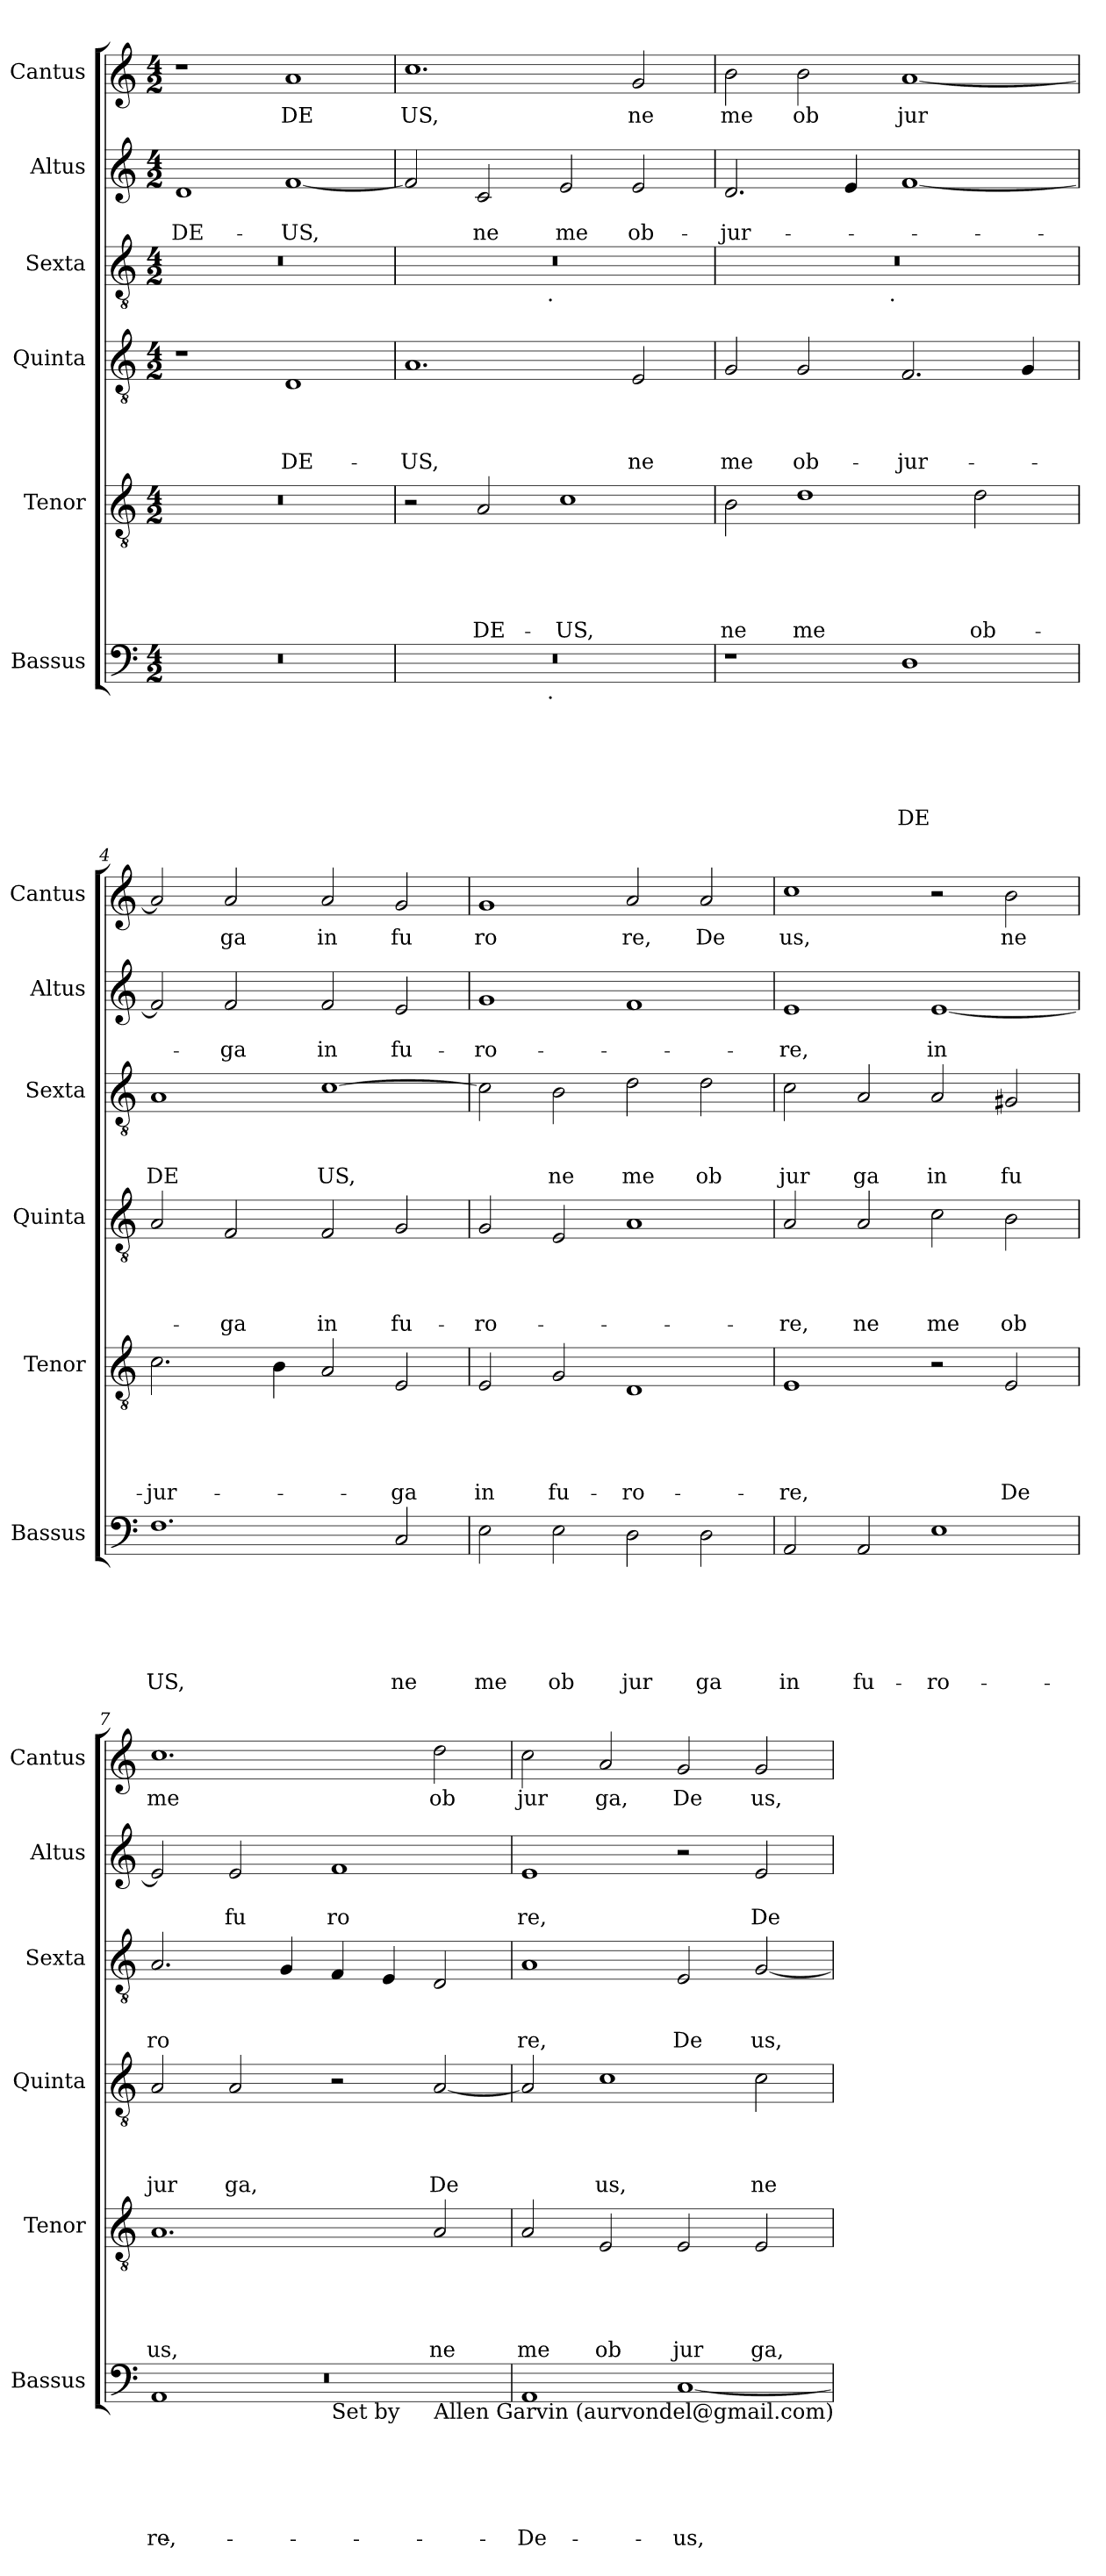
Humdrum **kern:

**kern	**text	**text	**text	**text	**text	**text	**kern	**text	**text	**text	**text	**text	**kern	**text	**text	**text	**text	**kern	**text	**text	**text	**kern	**text	**text	**kern	**text
*part6	*part6	*part6	*part6	*part6	*part6	*part6	*part5	*part5	*part5	*part5	*part5	*part5	*part4	*part4	*part4	*part4	*part4	*part3	*part3	*part3	*part3	*part2	*part2	*part2	*part1	*part1
*staff6	*staff6	*staff6	*staff6	*staff6	*staff6	*staff6	*staff5	*staff5	*staff5	*staff5	*staff5	*staff5	*staff4	*staff4	*staff4	*staff4	*staff4	*staff3	*staff3	*staff3	*staff3	*staff2	*staff2	*staff2	*staff1	*staff1
*I"Bassus	*	*	*	*	*	*	*I"Tenor	*	*	*	*	*	*I"Quinta	*	*	*	*	*I"Sexta	*	*	*	*I"Altus	*	*	*I"Cantus	*
*I'Bassus	*	*	*	*	*	*	*I'Tenor	*	*	*	*	*	*I'Quinta	*	*	*	*	*I'Sexta	*	*	*	*I'Altus	*	*	*I'Cantus	*
*clefF4	*	*	*	*	*	*	*clefGv2	*	*	*	*	*	*clefGv2	*	*	*	*	*clefGv2	*	*	*	*clefG2	*	*	*clefG2	*
*k[]	*	*	*	*	*	*	*k[]	*	*	*	*	*	*k[]	*	*	*	*	*k[]	*	*	*	*k[]	*	*	*k[]	*
*C:	*	*	*	*	*	*	*C:	*	*	*	*	*	*C:	*	*	*	*	*C:	*	*	*	*C:	*	*	*C:	*
*M4/2	*	*	*	*	*	*	*M4/2	*	*	*	*	*	*M4/2	*	*	*	*	*M4/2	*	*	*	*M4/2	*	*	*M4/2	*
=1	=1	=1	=1	=1	=1	=1	=1	=1	=1	=1	=1	=1	=1	=1	=1	=1	=1	=1	=1	=1	=1	=1	=1	=1	=1	=1
!	!	!	!	!	!	!	!	!	!	!	!	!	!	!	!	!	!	!	!	!	!	!	!	!LO:LY:b	!	!
0r	.	.	.	.	.	.	0r	.	.	.	.	.	1r	.	.	.	.	0r	.	.	.	1d	.	DE-	1r	.
!	!	!	!	!	!	!	!	!	!	!	!	!	!	!	!	!	!LO:LY:b	!	!	!	!	!	!	!LO:LY:b	!	!LO:LY:b
.	.	.	.	.	.	.	.	.	.	.	.	.	1D	.	.	.	DE-	.	.	.	.	[<1f	.	-US,	1a	DE
=2	=2	=2	=2	=2	=2	=2	=2	=2	=2	=2	=2	=2	=2	=2	=2	=2	=2	=2	=2	=2	=2	=2	=2	=2	=2	=2
!	!	!	!	!	!	!	!	!	!	!	!	!	!	!	!	!	!LO:LY:b	!	!	!	!	!	!	!	!	!LO:LY:b
*^	*	*	*	*	*	*	*	*	*	*	*	*	*	*	*	*	*	*^	*	*	*	*	*	*	*	*
0r	2ryy	.	.	.	.	.	.	2r	.	.	.	.	.	1.A	.	.	.	-US,	0r	2ryy	.	.	.	2f/]	.	.	1.cc	US,
!	!	!	!	!	!	!	!	!	!	!	!	!	!LO:LY:b	!	!	!	!	!	!	!	!	!	!	!	!	!LO:LY:b	!	!
.	4...ryy	.	.	.	.	.	.	2A/	.	.	.	.	DE-	.	.	.	.	.	.	4...ryy	.	.	.	2c/	.	ne	.	.
!	!	!	!	!	!	!	!	!	!	!	!	!	!	!	!	!	!	!	!	!LO:TX:b:t=.	!	!	!	!	!	!	!	!
!	!LO:TX:b:t=.	!	!	!	!	!	!	!	!	!	!	!	!	!	!	!	!	!	!	!	!	!	!	!	!	!	!	!
.	1ryy	.	.	.	.	.	.	.	.	.	.	.	.	.	.	.	.	.	.	1ryy	.	.	.	.	.	.	.	.
!	!	!	!	!	!	!	!	!	!	!	!	!	!LO:LY:b	!	!	!	!	!	!	!	!	!	!	!	!	!LO:LY:b	!	!
.	.	.	.	.	.	.	.	1c	.	.	.	.	-US,	.	.	.	.	.	.	.	.	.	.	2e/	.	me	.	.
!	!	!	!	!	!	!	!	!	!	!	!	!	!	!	!	!	!	!LO:LY:b	!	!	!	!	!	!	!	!LO:LY:b	!	!LO:LY:b
.	.	.	.	.	.	.	.	.	.	.	.	.	.	2E/	.	.	.	ne	.	.	.	.	.	2e/	.	ob-	2g/	ne
.	32ryy	.	.	.	.	.	.	.	.	.	.	.	.	.	.	.	.	.	.	32ryy	.	.	.	.	.	.	.	.
=3	=3	=3	=3	=3	=3	=3	=3	=3	=3	=3	=3	=3	=3	=3	=3	=3	=3	=3	=3	=3	=3	=3	=3	=3	=3	=3	=3	=3
!	!	!	!	!	!	!	!	!	!	!	!	!	!LO:LY:b	!	!	!	!	!LO:LY:b	!	!	!	!	!	!	!	!LO:LY:b	!	!LO:LY:b
*v	*v	*	*	*	*	*	*	*	*	*	*	*	*	*	*	*	*	*	*	*	*	*	*	*	*	*	*	*
1r	.	.	.	.	.	.	2B\	.	.	.	.	ne	2G/	.	.	.	me	0r	2ryy	.	.	.	2.d/	.	-jur-	2b\	me
!	!	!	!	!	!	!	!	!	!	!	!	!LO:LY:b	!	!	!	!	!LO:LY:b	!	!	!	!	!	!	!	!	!	!LO:LY:b
.	.	.	.	.	.	.	1d	.	.	.	.	me	2G/	.	.	.	ob-	.	4...ryy	.	.	.	.	.	.	2b\	ob
.	.	.	.	.	.	.	.	.	.	.	.	.	.	.	.	.	.	.	.	.	.	.	4e/	.	.	.	.
!	!	!	!	!	!	!	!	!	!	!	!	!	!	!	!	!	!	!	!LO:TX:b:t=.	!	!	!	!	!	!	!	!
.	.	.	.	.	.	.	.	.	.	.	.	.	.	.	.	.	.	.	1ryy	.	.	.	.	.	.	.	.
!	!	!	!	!	!	!LO:LY:b	!	!	!	!	!	!	!	!	!	!	!LO:LY:b	!	!	!	!	!	!	!	!	!	!LO:LY:b
1D	.	.	.	.	.	DE	.	.	.	.	.	.	2.F/	.	.	.	-jur-	.	.	.	.	.	[<1f	.	.	[<1a	jur
!	!	!	!	!	!	!	!	!	!	!	!	!LO:LY:b	!	!	!	!	!	!	!	!	!	!	!	!	!	!	!
.	.	.	.	.	.	.	2d\	.	.	.	.	ob-	.	.	.	.	.	.	.	.	.	.	.	.	.	.	.
.	.	.	.	.	.	.	.	.	.	.	.	.	4G/	.	.	.	.	.	.	.	.	.	.	.	.	.	.
.	.	.	.	.	.	.	.	.	.	.	.	.	.	.	.	.	.	.	32ryy	.	.	.	.	.	.	.	.
=4	=4	=4	=4	=4	=4	=4	=4	=4	=4	=4	=4	=4	=4	=4	=4	=4	=4	=4	=4	=4	=4	=4	=4	=4	=4	=4	=4
!	!	!	!	!	!	!LO:LY:b	!	!	!	!	!	!LO:LY:b	!	!	!	!	!	!	!	!	!	!LO:LY:b	!	!	!	!	!
*	*	*	*	*	*	*	*	*	*	*	*	*	*	*	*	*	*	*v	*v	*	*	*	*	*	*	*	*
1.F	.	.	.	.	.	US,	2.c\	.	.	.	.	-jur-	2A/	.	.	.	.	1A	.	.	DE	2f/]	.	.	2a/]	.
!	!	!	!	!	!	!	!	!	!	!	!	!	!	!	!	!	!LO:LY:b	!	!	!	!	!	!	!LO:LY:b	!	!LO:LY:b
.	.	.	.	.	.	.	.	.	.	.	.	.	2F/	.	.	.	-ga	.	.	.	.	2f/	.	-ga	2a/	ga
.	.	.	.	.	.	.	4B\	.	.	.	.	.	.	.	.	.	.	.	.	.	.	.	.	.	.	.
!	!	!	!	!	!	!	!	!	!	!	!	!	!	!	!	!	!LO:LY:b	!	!	!	!LO:LY:b	!	!	!LO:LY:b	!	!LO:LY:b
.	.	.	.	.	.	.	2A/	.	.	.	.	.	2F/	.	.	.	in	[>1c	.	.	US,	2f/	.	in	2a/	in
!	!	!	!	!	!	!LO:LY:b	!	!	!	!	!	!LO:LY:b	!	!	!	!	!LO:LY:b	!	!	!	!	!	!	!LO:LY:b	!	!LO:LY:b
2C/	.	.	.	.	.	ne	2E/	.	.	.	.	-ga	2G/	.	.	.	fu-	.	.	.	.	2e/	.	fu-	2g/	fu
=5	=5	=5	=5	=5	=5	=5	=5	=5	=5	=5	=5	=5	=5	=5	=5	=5	=5	=5	=5	=5	=5	=5	=5	=5	=5	=5
!	!	!	!	!	!	!LO:LY:b	!	!	!	!	!	!LO:LY:b	!	!	!	!	!LO:LY:b	!	!	!	!	!	!	!LO:LY:b	!	!LO:LY:b
2E\	.	.	.	.	.	me	2E/	.	.	.	.	in	2G/	.	.	.	-ro-	2c\]	.	.	.	1g	.	-ro-	1g<	ro
!	!	!	!	!	!	!LO:LY:b	!	!	!	!	!	!LO:LY:b	!	!	!	!	!	!	!	!	!LO:LY:b	!	!	!	!	!
2E\	.	.	.	.	.	ob	2G/	.	.	.	.	fu-	2E/	.	.	.	.	2B\	.	.	ne	.	.	.	.	.
!	!	!	!	!	!	!LO:LY:b	!	!	!	!	!	!LO:LY:b	!	!	!	!	!	!	!	!	!LO:LY:b	!	!	!	!	!LO:LY:b
2D\	.	.	.	.	.	jur	1D	.	.	.	.	-ro-	1A	.	.	.	.	2d\	.	.	me	1f	.	.	2a/	re,
!	!	!	!	!	!	!LO:LY:b	!	!	!	!	!	!	!	!	!	!	!	!	!	!	!LO:LY:b	!	!	!	!	!LO:LY:b
2D\	.	.	.	.	.	ga	.	.	.	.	.	.	.	.	.	.	.	2d\	.	.	ob	.	.	.	2a/	De
!!LO:LB:g=z
=6	=6	=6	=6	=6	=6	=6	=6	=6	=6	=6	=6	=6	=6	=6	=6	=6	=6	=6	=6	=6	=6	=6	=6	=6	=6	=6
!	!	!	!	!	!	!LO:LY:b	!	!	!	!	!	!LO:LY:b	!	!	!	!	!LO:LY:b	!	!	!	!LO:LY:b	!	!	!LO:LY:b	!	!LO:LY:b
2AA/	.	.	.	.	.	in	1E	.	.	.	.	-re,	2A/	.	.	.	-re,	2c\	.	.	jur	1e	.	-re,	1cc	us,
!	!	!	!	!	!	!LO:LY:b	!	!	!	!	!	!	!	!	!	!	!LO:LY:b	!	!	!	!LO:LY:b	!	!	!	!	!
2AA/	.	.	.	.	.	fu-	.	.	.	.	.	.	2A/	.	.	.	ne	2A/	.	.	ga	.	.	.	.	.
!	!	!	!	!	!	!LO:LY:b	!	!	!	!	!	!	!	!	!	!	!LO:LY:b	!	!	!	!LO:LY:b	!	!	!LO:LY:b	!	!
1E	.	.	.	.	.	-ro-	2r	.	.	.	.	.	2c\	.	.	.	me	2A/	.	.	in	[<1e	.	in	2r	.
!	!	!	!	!	!	!	!	!	!	!	!	!LO:LY:b	!	!	!	!	!LO:LY:b	!	!	!	!LO:LY:b	!	!	!	!	!LO:LY:b
.	.	.	.	.	.	.	2E/	.	.	.	.	De	2B\	.	.	.	ob	2G#X/	.	.	fu	.	.	.	2b\	ne
=7	=7	=7	=7	=7	=7	=7	=7	=7	=7	=7	=7	=7	=7	=7	=7	=7	=7	=7	=7	=7	=7	=7	=7	=7	=7	=7
*^	*	*	*	*	*	*	*	*	*	*	*	*	*	*	*	*	*	*	*	*	*	*	*	*	*	*
*	*^	*	*	*	*	*	*	*	*	*	*	*	*	*	*	*	*	*	*	*	*	*	*	*	*	*	*
!	!	!LO:N:vis=1	!	!	!	!	!	!LO:LY:b	!	!	!	!	!	!LO:LY:b	!	!	!	!	!LO:LY:b	!	!	!	!LO:LY:b	!	!	!	!	!LO:LY:b
*	*	*^	*	*	*	*	*	*	*	*	*	*	*	*	*	*	*	*	*	*	*	*	*	*	*	*	*	*
0ryy	1AA	0r	1.ryy	.	.	.	.	.	-re,	1.A	.	.	.	.	us,	2A/	.	.	.	jur	2.A/	.	.	ro	2e/]	.	.	1.cc	me
!	!	!	!	!	!	!	!	!	!	!	!	!	!	!	!	!	!	!	!	!LO:LY:b	!	!	!	!	!	!	!LO:LY:b	!	!
.	.	.	.	.	.	.	.	.	.	.	.	.	.	.	.	2A/	.	.	.	ga,	.	.	.	.	2e/	.	fu	.	.
.	.	.	.	.	.	.	.	.	.	.	.	.	.	.	.	.	.	.	.	.	4G/	.	.	.	.	.	.	.	.
!	!LO:TX:b:t=Set by	!	!	!	!	!	!	!	!	!	!	!	!	!	!	!	!	!	!	!	!	!	!	!	!	!	!	!	!
!	!	!	!	!	!	!	!	!	!	!	!	!	!	!	!	!	!	!	!	!	!	!	!	!	!	!	!LO:LY:b	!	!
.	1ryy	.	.	.	.	.	.	.	.	.	.	.	.	.	.	2r	.	.	.	.	4F/	.	.	.	1f	.	ro	.	.
.	.	.	.	.	.	.	.	.	.	.	.	.	.	.	.	.	.	.	.	.	4E/	.	.	.	.	.	.	.	.
!	!	!	!LO:TX:b:t=Allen Garvin (aurvondel@gmail.com)	!	!	!	!	!	!	!	!	!	!	!	!	!	!	!	!	!	!	!	!	!	!	!	!	!	!
!	!	!	!	!	!	!	!	!	!	!	!	!	!	!	!LO:LY:b	!	!	!	!	!LO:LY:b	!	!	!	!	!	!	!	!	!LO:LY:b
.	.	.	2ryy	.	.	.	.	.	.	2A/	.	.	.	.	ne	[<2A/	.	.	.	De	2D/	.	.	.	.	.	.	2dd\	ob
=8	=8	=8	=8	=8	=8	=8	=8	=8	=8	=8	=8	=8	=8	=8	=8	=8	=8	=8	=8	=8	=8	=8	=8	=8	=8	=8	=8	=8	=8
!	!	!	!	!	!	!	!	!	!LO:LY:b	!	!	!	!	!	!LO:LY:b	!	!	!	!	!	!	!	!	!LO:LY:b	!	!	!LO:LY:b	!	!LO:LY:b
*v	*v	*v	*v	*	*	*	*	*	*	*	*	*	*	*	*	*	*	*	*	*	*	*	*	*	*	*	*	*	*
1AA	.	.	.	.	.	De-	2A/	.	.	.	.	me	2A/]	.	.	.	.	1A	.	.	re,	1e	.	re,	2cc\	jur
!	!	!	!	!	!	!	!	!	!	!	!	!LO:LY:b	!	!	!	!	!LO:LY:b	!	!	!	!	!	!	!	!	!LO:LY:b
.	.	.	.	.	.	.	2E/	.	.	.	.	ob	1c	.	.	.	us,	.	.	.	.	.	.	.	2a/	ga,
!	!	!	!	!	!	!LO:LY:b	!	!	!	!	!	!LO:LY:b	!	!	!	!	!	!	!	!	!LO:LY:b	!	!	!	!	!LO:LY:b
[<1C	.	.	.	.	.	-us,	2E/	.	.	.	.	jur	.	.	.	.	.	2E/	.	.	De	2r	.	.	2g/	De
!	!	!	!	!	!	!	!	!	!	!	!	!LO:LY:b	!	!	!	!	!LO:LY:b	!	!	!	!LO:LY:b	!	!	!LO:LY:b	!	!LO:LY:b
.	.	.	.	.	.	.	2E/	.	.	.	.	ga,	2c\	.	.	.	ne	[<2G/	.	.	us,	2e/	.	De	2g/	us,
=	=	=	=	=	=	=	=	=	=	=	=	=	=	=	=	=	=	=	=	=	=	=	=	=	=	=
*-	*-	*-	*-	*-	*-	*-	*-	*-	*-	*-	*-	*-	*-	*-	*-	*-	*-	*-	*-	*-	*-	*-	*-	*-	*-	*-
